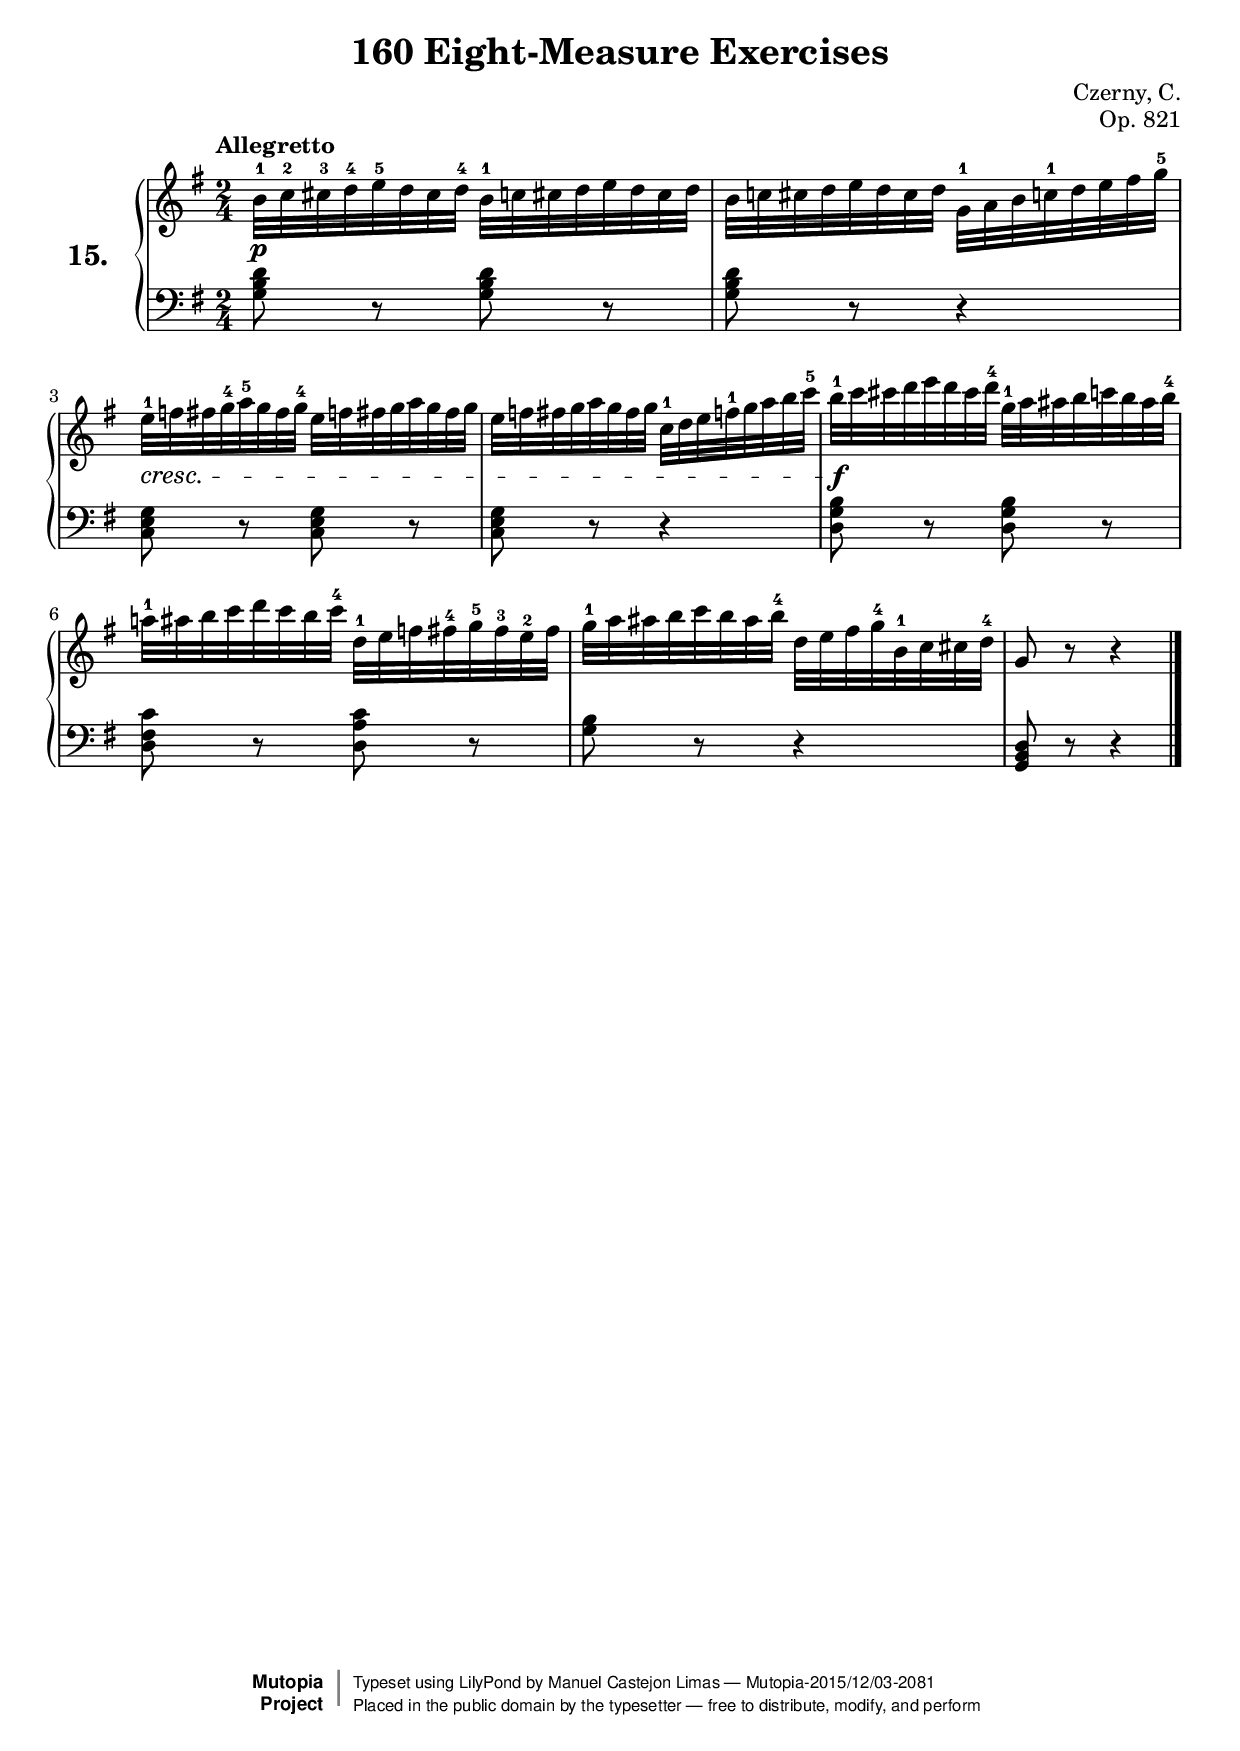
\version "2.18.2"
\language "english"

\header {
    composer	        =       "Czerny, C."
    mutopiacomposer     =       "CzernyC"

    title	            =	"160 Eight-Measure Exercises"
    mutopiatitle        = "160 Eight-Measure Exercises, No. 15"

    opus	            =	"Op. 821"
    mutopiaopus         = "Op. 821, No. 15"
    
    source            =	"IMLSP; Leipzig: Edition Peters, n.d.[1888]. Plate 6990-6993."
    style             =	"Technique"
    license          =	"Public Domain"
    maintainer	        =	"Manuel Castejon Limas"
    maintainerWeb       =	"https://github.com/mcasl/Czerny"
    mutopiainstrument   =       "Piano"

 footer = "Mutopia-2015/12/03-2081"
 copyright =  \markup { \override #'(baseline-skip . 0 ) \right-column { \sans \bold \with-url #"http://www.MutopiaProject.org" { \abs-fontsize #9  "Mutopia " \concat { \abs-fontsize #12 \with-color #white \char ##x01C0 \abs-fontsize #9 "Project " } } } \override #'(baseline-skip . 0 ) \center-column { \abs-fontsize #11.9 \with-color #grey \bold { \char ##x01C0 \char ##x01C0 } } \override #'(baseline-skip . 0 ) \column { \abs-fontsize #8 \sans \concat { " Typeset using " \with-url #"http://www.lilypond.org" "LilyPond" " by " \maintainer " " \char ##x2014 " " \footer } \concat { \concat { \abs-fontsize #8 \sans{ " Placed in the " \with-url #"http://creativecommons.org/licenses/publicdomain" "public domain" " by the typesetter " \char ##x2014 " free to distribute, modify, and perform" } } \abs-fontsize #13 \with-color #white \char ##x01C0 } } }
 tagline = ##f
}

%--------Definitions
exerciseNumber = "15."

mbreak = {  }
upperStaff =   { \tempo "Allegretto"
\clef treble \key g \major \time 2/4 
b'32^1 c''^2 cs''^3 d''^4 e''^5 d'' cs'' d''^4 b'^1 c''! cs'' d'' e'' d'' cs'' d'' | % 1

b'32 c''! cs'' d'' e'' d'' cs'' d'' g'^1 a' b' c''!^1 d'' e'' fs'' g''^5 | % 2

e''32^1 f''! fs'' g''^4 a''^5 g'' fs'' g''^4 e'' f''! fs'' g'' a'' g'' fs'' g'' | % 3

e''32 f''! fs'' g'' a'' g'' fs'' g'' c''^1 d'' e'' f''!^1 g'' a'' b'' c'''^5 | % 4

b''32^1 c''' cs''' d''' e''' d''' cs''' d'''^4 g''^1 a'' as'' b'' c'''! b'' as'' b''^4 | % 5

a''!32^1 as'' b'' c''' d''' c''' b'' c'''^4 d''^1 e'' f''! fs''^4 g''^5 fs'' ^3 e''^2 fs'' | % 6

g''32^1 a'' as'' b'' c''' b'' as'' b''^4 d'' e'' fs'' g''^4 b'^1 c'' cs'' d''^4 | % 7
g'8 r8 r4                       | % 8
\bar "|."

}

lowerStaff =  {
\clef bass \key g \major \time 2/4 
<g b d'>8 r8 <g b d'>8 r8 | % 1

<g b d'>8 r8 r4           | % 2

<c e g>8 r8 <c e g>8 r8   | % 3

<c e g>8 r8 r4            | % 4

<d g b>8 r8 <d g b>8 r8   | % 5

<d fs c'>8 r8 <d a c'>8 r8 | % 6

<g b>8 r8 r4              | % 7

<g, b, d>8 r8 r4          | % 8

\bar "|."
}

%-------Typeset music and generate midi

dynamics = {
  <>-\p s2       | % 1
  s2             | % 2
  <>-\cresc  s2  | % 3
  s2             | % 4
  <>-\f s2       | % 5
  s2             | % 6
  s2             | % 7
  s2             | % 78
}

pedal = {
}

\score {
  \new PianoStaff = "PianoStaff_pf" <<
    \set PianoStaff.instrumentName = \markup \huge \bold \exerciseNumber 
    \new Staff    = "Staff_pfUpper" << \upperStaff >>
    \new Dynamics = "Dynamics_pf" \dynamics
    \new Staff    = "Staff_pfLower" << \lowerStaff >>
    \new Dynamics = "pedal" \pedal
  >>
  \layout { }
}

\score {
  \new PianoStaff = "PianoStaff_pf" <<
    \set PianoStaff.midiInstrument = "acoustic grand"
    \new Staff = "Staff_pfUpper" << \upperStaff \dynamics \pedal >>
    \new Staff = "Staff_pfLower" << \lowerStaff \dynamics \pedal >>
  >>
  \midi { \tempo 4 = 110 }
}
